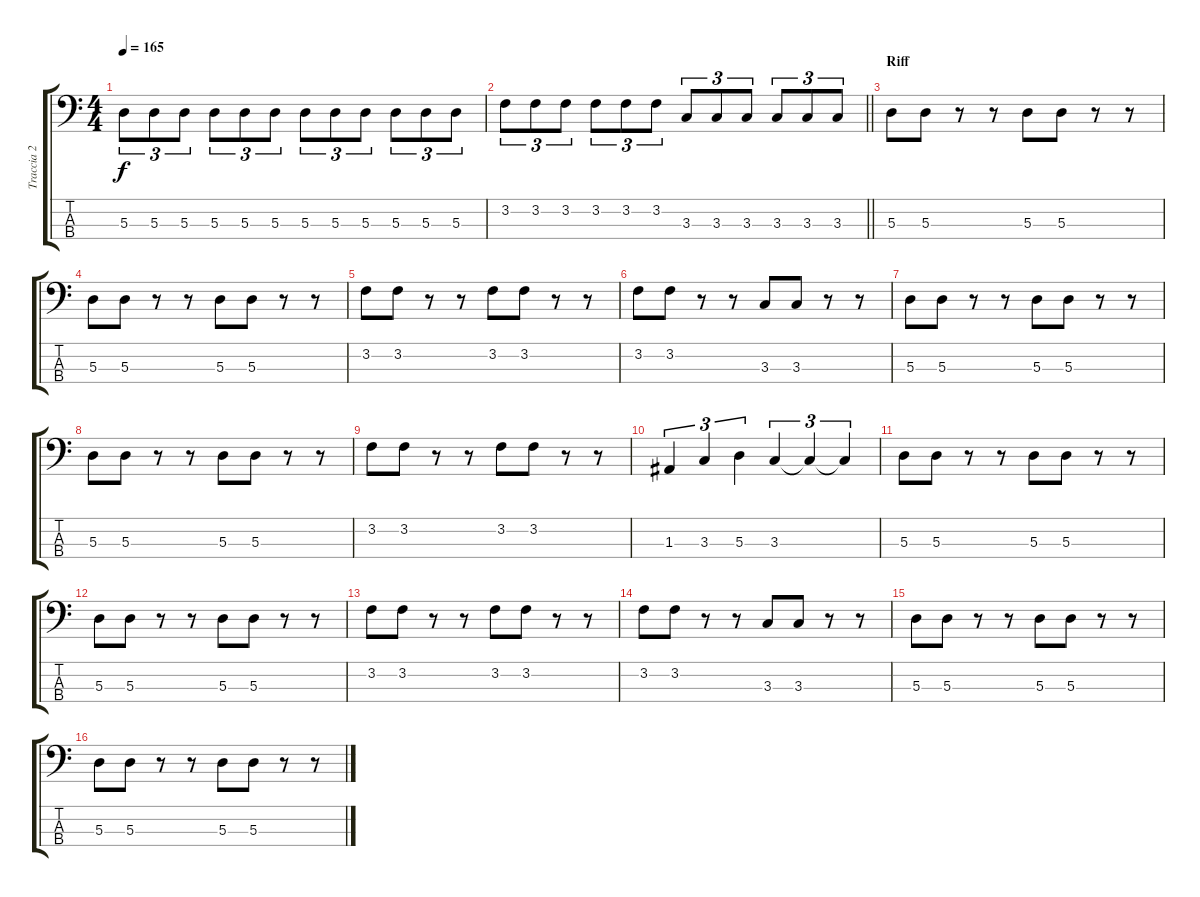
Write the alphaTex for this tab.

\track ("Traccia 2" "Traccia 2") {instrument electricbasspick}
\staff {score tabs}
\tuning (G2 D2 A1 E1) {hide}
\ts (4 4)
\tempo 165
\clef f4
\ks c
5.3.8{tu (3 2) dy f} 5.3.8{tu (3 2)} 5.3.8{tu (3 2)} 5.3.8{tu (3 2)} 5.3.8{tu (3 2)} 5.3.8{tu (3 2)} 5.3.8{tu (3 2)} 5.3.8{tu (3 2)} 5.3.8{tu (3 2)} 5.3.8{tu (3 2)} 5.3.8{tu (3 2)} 5.3.8{tu (3 2)} |
\barLineRight lightlight
3.2.8{tu (3 2)} 3.2.8{tu (3 2)} 3.2.8{tu (3 2)} 3.2.8{tu (3 2)} 3.2.8{tu (3 2)} 3.2.8{tu (3 2)} 3.3.8{tu (3 2)} 3.3.8{tu (3 2)} 3.3.8{tu (3 2)} 3.3.8{tu (3 2)} 3.3.8{tu (3 2)} 3.3.8{tu (3 2)} |
\section ("" "Riff")
5.3.8 5.3.8 r.8 r.8 5.3.8 5.3.8 r.8 r.8 |
5.3.8 5.3.8 r.8 r.8 5.3.8 5.3.8 r.8 r.8 |
3.2.8 3.2.8 r.8 r.8 3.2.8 3.2.8 r.8 r.8 |
3.2.8 3.2.8 r.8 r.8 3.3.8 3.3.8 r.8 r.8 |
5.3.8 5.3.8 r.8 r.8 5.3.8 5.3.8 r.8 r.8 |
5.3.8 5.3.8 r.8 r.8 5.3.8 5.3.8 r.8 r.8 |
3.2.8 3.2.8 r.8 r.8 3.2.8 3.2.8 r.8 r.8 |
1.3.4{tu (3 2)} 3.3.4{tu (3 2)} 5.3.4{tu (3 2)} 3.3.4{tu (3 2)} 3.3{t}.4{tu (3 2)} 3.3{t}.4{tu (3 2)} |
5.3.8 5.3.8 r.8 r.8 5.3.8 5.3.8 r.8 r.8 |
5.3.8 5.3.8 r.8 r.8 5.3.8 5.3.8 r.8 r.8 |
3.2.8 3.2.8 r.8 r.8 3.2.8 3.2.8 r.8 r.8 |
3.2.8 3.2.8 r.8 r.8 3.3.8 3.3.8 r.8 r.8 |
5.3.8 5.3.8 r.8 r.8 5.3.8 5.3.8 r.8 r.8 |
5.3.8 5.3.8 r.8 r.8 5.3.8 5.3.8 r.8 r.8
